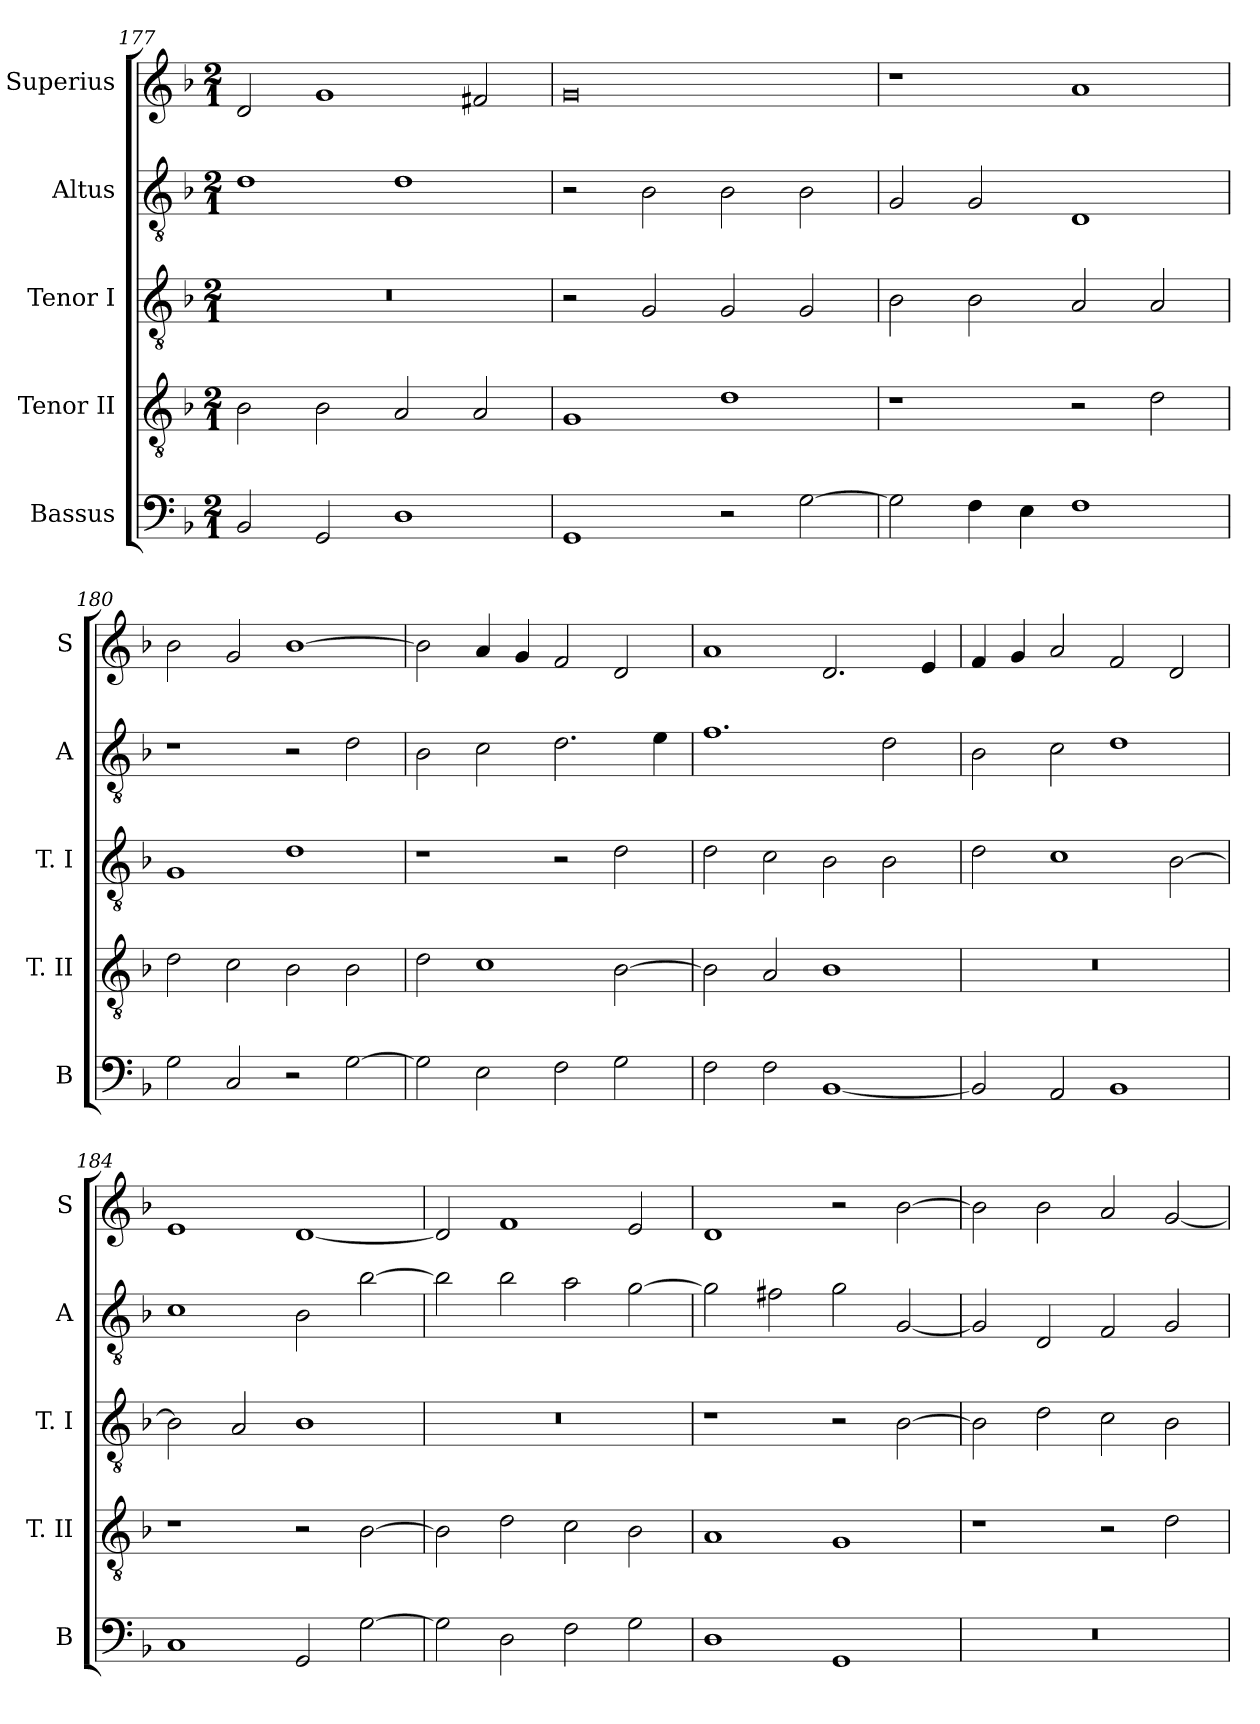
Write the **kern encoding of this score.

**kern	**kern	**kern	**kern	**kern
*part5	*part4	*part3	*part2	*part1
*staff5	*staff4	*staff3	*staff2	*staff1
*I"Bassus	*I"Tenor II	*I"Tenor I	*I"Altus	*I"Superius
*I'B	*I'T. II	*I'T. I	*I'A	*I'S
*clefF4	*clefGv2	*clefGv2	*clefGv2	*clefG2
*k[b-]	*k[b-]	*k[b-]	*k[b-]	*k[b-]
*F:	*F:	*F:	*F:	*F:
*M2/1	*M2/1	*M2/1	*M2/1	*M2/1
=177	=177	=177	=177	=177
2BB-	2B-	0r	1d	2d
2GG	2B-	.	.	1g
1D	2A	.	1d	.
.	2A	.	.	2f#X
=178	=178	=178	=178	=178
1GG	1G	2r	2r	0g
.	.	2G	2B-	.
2r	1d	2G	2B-	.
[2G	.	2G	2B-	.
=179	=179	=179	=179	=179
2G]	1r	2B-	2G	1r
4F	.	2B-	2G	.
4E	.	.	.	.
1F	2r	2A	1D	1a
.	2d	2A	.	.
=180	=180	=180	=180	=180
2G	2d	1G	1r	2b-
2C	2c	.	.	2g
2r	2B-	1d	2r	[1b-
[2G	2B-	.	2d	.
=181	=181	=181	=181	=181
2G]	2d	1r	2B-	2b-]
2E	1c	.	2c	4a
.	.	.	.	4g
2F	.	2r	2.d	2f
2G	[2B-	2d	.	2d
.	.	.	4e	.
=182	=182	=182	=182	=182
2F	2B-]	2d	1.f	1a
2F	2A	2c	.	.
[1BB-	1B-	2B-	.	2.d
.	.	2B-	2d	.
.	.	.	.	4e
=183	=183	=183	=183	=183
2BB-]	0r	2d	2B-	4f
.	.	.	.	4g
2AA	.	1c	2c	2a
1BB-	.	.	1d	2f
.	.	[2B-	.	2d
=184	=184	=184	=184	=184
1C	1r	2B-]	1c	1e
.	.	2A	.	.
2GG	2r	1B-	2B-	[1d
[2G	[2B-	.	[2b-	.
=185	=185	=185	=185	=185
2G]	2B-]	0r	2b-]	2d]
2D	2d	.	2b-	1f
2F	2c	.	2a	.
2G	2B-	.	[2g	2e
=186	=186	=186	=186	=186
1D	1A	1r	2g]	1d
.	.	.	2f#X	.
1GG	1G	2r	2g	2r
.	.	[2B-	[2G	[2b-
=187	=187	=187	=187	=187
0r	1r	2B-]	2G]	2b-]
.	.	2d	2D	2b-
.	2r	2c	2F	2a
.	2d	2B-	2G	[2g
=	=	=	=	=
*-	*-	*-	*-	*-
